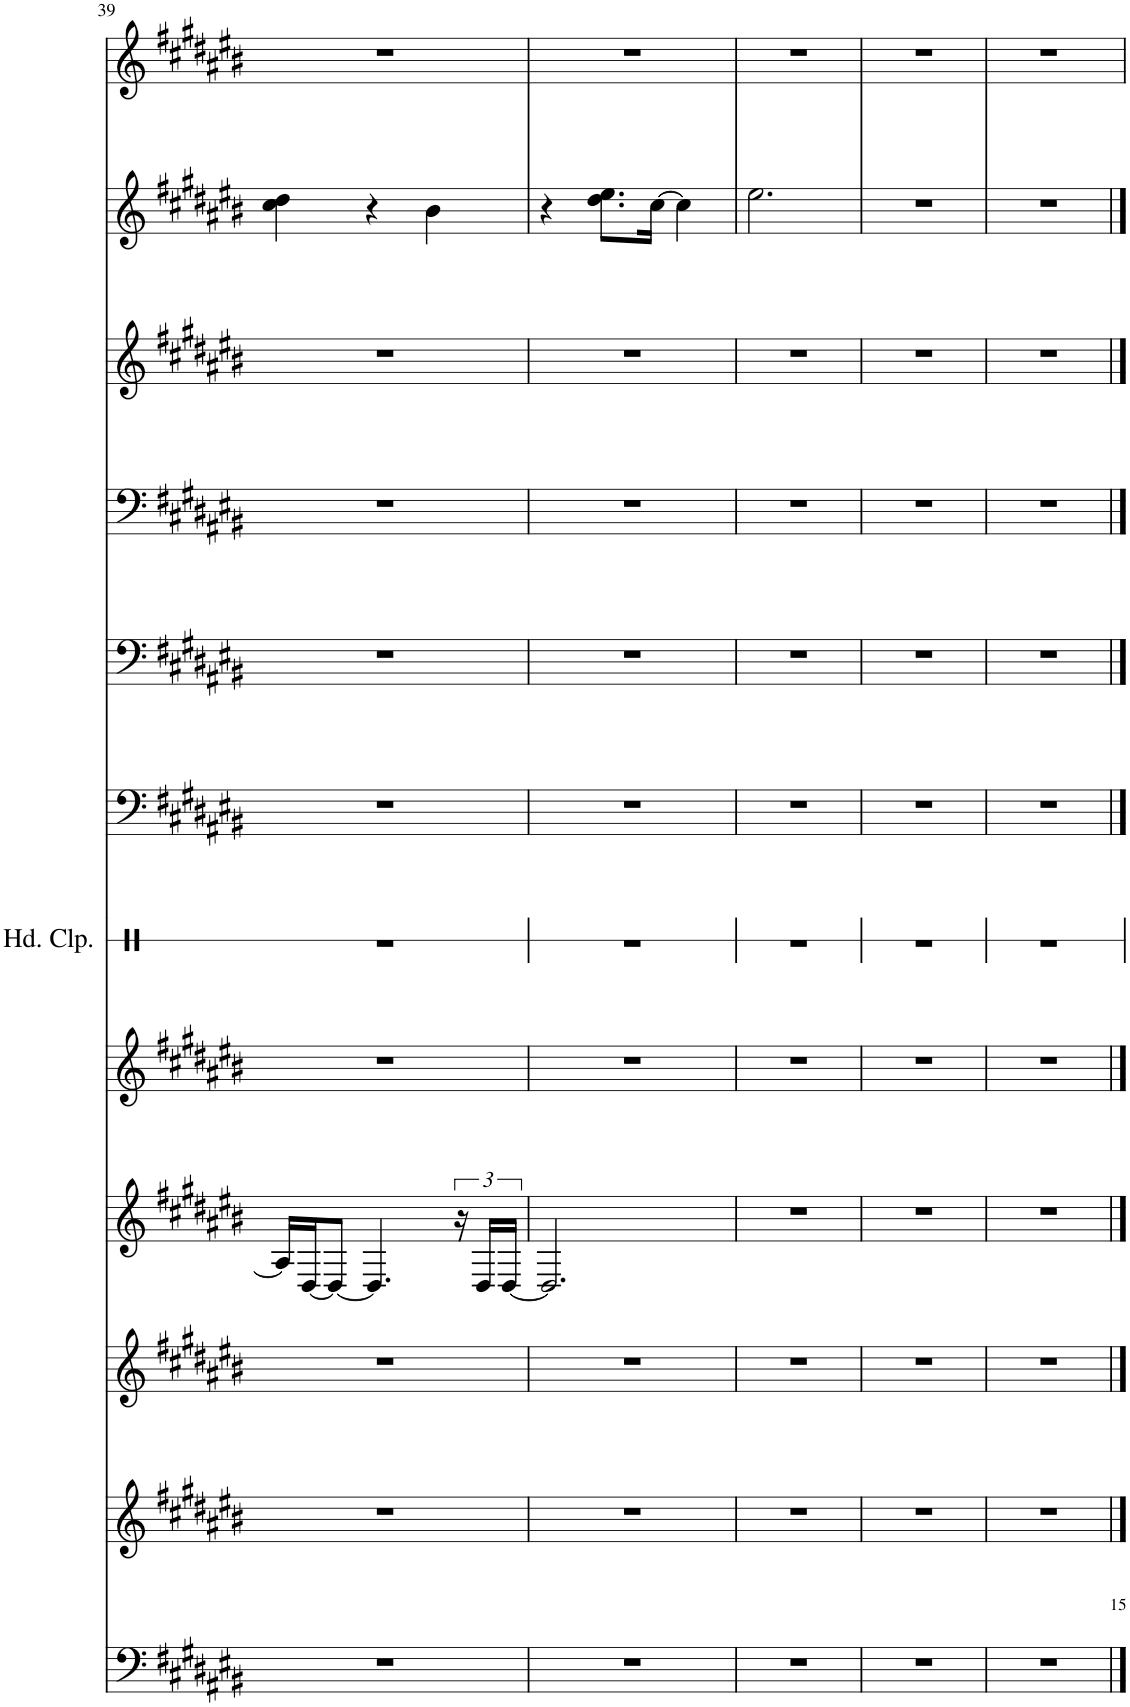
**kern	**kern	**kern	**kern	**kern	**kern	**kern	**kern	**kern	**kern	**kern	**kern
*part12	*part11	*part10	*part9	*part8	*part7	*part6	*part5	*part4	*part3	*part2	*part1
*staff12	*staff11	*staff10	*staff9	*staff8	*staff7	*staff6	*staff5	*staff4	*staff3	*staff2	*staff1
*I"Taiko	*I"Tuned Gong	*I"Temple Block	*I"Tamtam	*I"KenDang	*I"拍手	*I"Claps	*I"Claps	*I"Cello	*I"Flute 1 &amp; 2	*I"Solo Flute	*I"Choir
*	*	*	*	*	*	*	*	*	*	*	*I'Ch
!!LO:PB:g=z
*clefF4	*clefG2	*clefG2	*clefG2	*clefG2	*clefX	*clefF4	*clefX	*clefF4	*clefG2	*clefG2	*clefG2
*k[f#c#g#d#a#e#b#]	*k[f#c#g#d#a#e#b#]	*k[f#c#g#d#a#e#b#]	*k[f#c#g#d#a#e#b#]	*k[f#c#g#d#a#e#b#]	*k[]	*k[f#c#g#d#a#e#b#]	*k[f#c#g#d#a#e#b#]	*k[f#c#g#d#a#e#b#]	*k[f#c#g#d#a#e#b#]	*k[f#c#g#d#a#e#b#]	*k[f#c#g#d#a#e#b#]
*M3/4	*M3/4	*M3/4	*M3/4	*M3/4	*M3/4	*M3/4	*M3/4	*M3/4	*M3/4	*M3/4	*M3/4
=39	=39	=39	=39	=39	=39	=39	=39	=39	=39	=39	=39
2.r	2.r	2.r	16A#/LL]	2.r	2.r	2.r	2.r	2.r	2.r	4cc#\ 4dd#\	2.r
.	.	.	[16D#/J	.	.	.	.	.	.	.	.
.	.	.	8D#/J_	.	.	.	.	.	.	.	.
.	.	.	4.D#/]	.	.	.	.	.	.	4r	.
.	.	.	.	.	.	.	.	.	.	4b#\	.
.	.	.	24r	.	.	.	.	.	.	.	.
.	.	.	24D#/LL	.	.	.	.	.	.	.	.
.	.	.	[24D#/JJ	.	.	.	.	.	.	.	.
=40	=40	=40	=40	=40	=40	=40	=40	=40	=40	=40	=40
2.r	2.r	2.r	2.D#/]	2.r	2.r	2.r	2.r	2.r	2.r	4r	2.r
.	.	.	.	.	.	.	.	.	.	8.dd#\ 8.ee#\L	.
.	.	.	.	.	.	.	.	.	.	[16cc#\Jk	.
.	.	.	.	.	.	.	.	.	.	4cc#\]	.
=41	=41	=41	=41	=41	=41	=41	=41	=41	=41	=41	=41
2.r	2.r	2.r	2.r	2.r	2.r	2.r	2.r	2.r	2.r	2.ee#\	2.r
=42	=42	=42	=42	=42	=42	=42	=42	=42	=42	=42	=42
2.r	2.r	2.r	2.r	2.r	2.r	2.r	2.r	2.r	2.r	2.r	2.r
=43	=43	=43	=43	=43	=43	=43	=43	=43	=43	=43	=43
2.r	2.r	2.r	2.r	2.r	2.r	2.r	2.r	2.r	2.r	2.r	2.r
=	=	=	=	=	=	=	=	=	=	=	=
*-	*-	*-	*-	*-	*-	*-	*-	*-	*-	*-	*-
